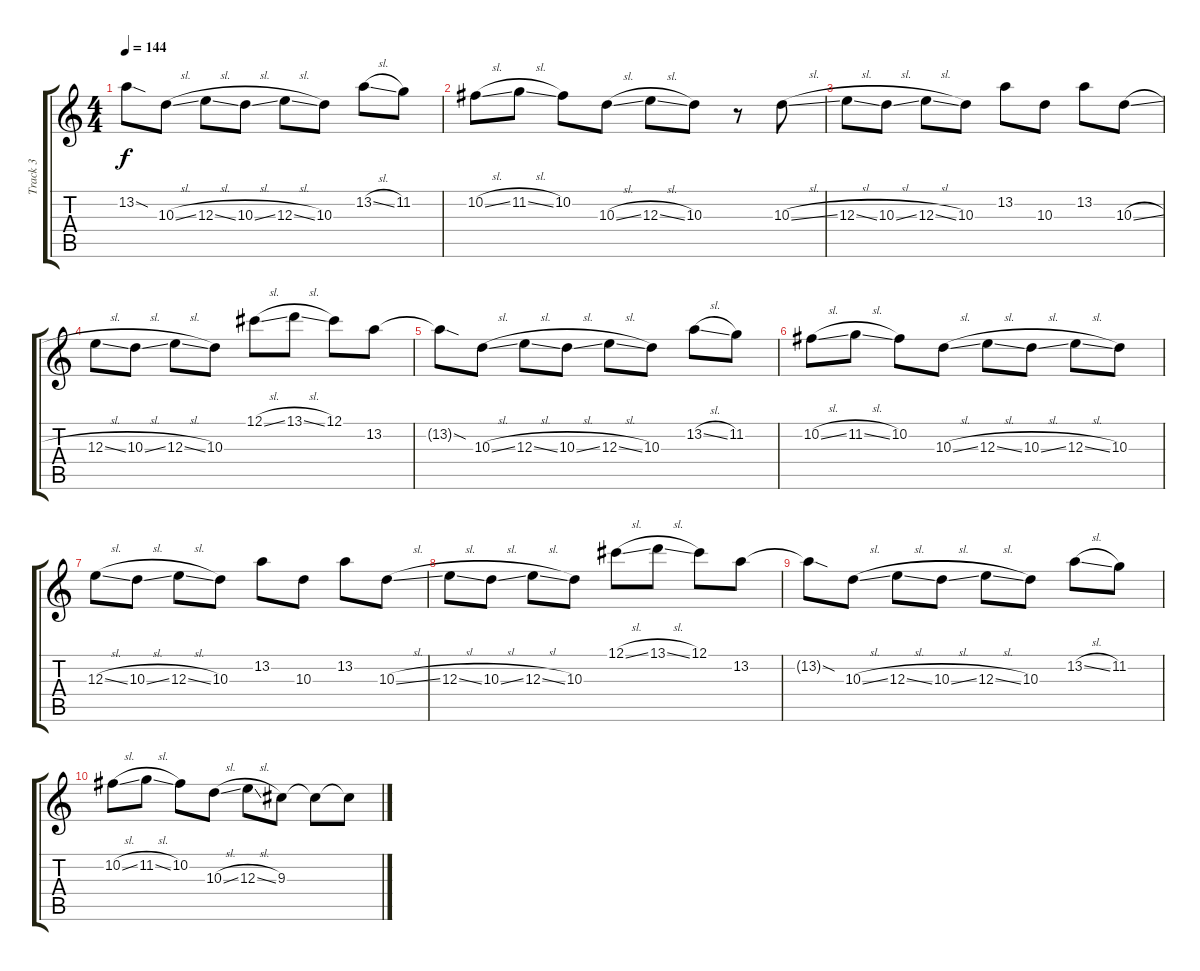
\track ("Track 3" "Track 3") {instrument distortionguitar}
\staff {score tabs}
\tuning (Db4 Ab3 E3 B2 Gb2 B1) {hide}
\ts (4 4)
\tempo 144
\clef g2
\ks c
13.2{sod t}.8{dy f} 10.3{sl}.8 12.3{sl}.8 10.3{sl}.8 12.3{sl}.8 10.3.8 13.2{sl}.8 11.2.8 |
10.2{sl}.8 11.2{sl}.8 10.2.8 10.3{sl}.8 12.3{sl}.8 10.3.8 r.8 10.3{sl}.8{balance 15} |
12.3{sl}.8 10.3{sl}.8 12.3{sl}.8 10.3.8 13.2.8 10.3.8 13.2.8 10.3{sl}.8 |
12.3{sl}.8 10.3{sl}.8 12.3{sl}.8 10.3.8 12.1{sl}.8 13.1{sl}.8 12.1.8 13.2.8 |
13.2{sod t}.8 10.3{sl}.8 12.3{sl}.8 10.3{sl}.8 12.3{sl}.8 10.3.8 13.2{sl}.8 11.2.8 |
10.2{sl}.8 11.2{sl}.8 10.2.8 10.3{sl}.8 12.3{sl}.8 10.3{sl}.8 12.3{sl}.8 10.3.8 |
12.3{sl}.8 10.3{sl}.8 12.3{sl}.8 10.3.8 13.2.8 10.3.8 13.2.8 10.3{sl}.8 |
12.3{sl}.8 10.3{sl}.8 12.3{sl}.8 10.3.8 12.1{sl}.8 13.1{sl}.8 12.1.8 13.2.8 |
13.2{sod t}.8 10.3{sl}.8 12.3{sl}.8 10.3{sl}.8 12.3{sl}.8 10.3.8 13.2{sl}.8 11.2.8 |
10.2{sl}.8 11.2{sl}.8 10.2.8 10.3{sl}.8 12.3{sl}.8 9.3.8 9.3{t}.8 9.3{t}.8
